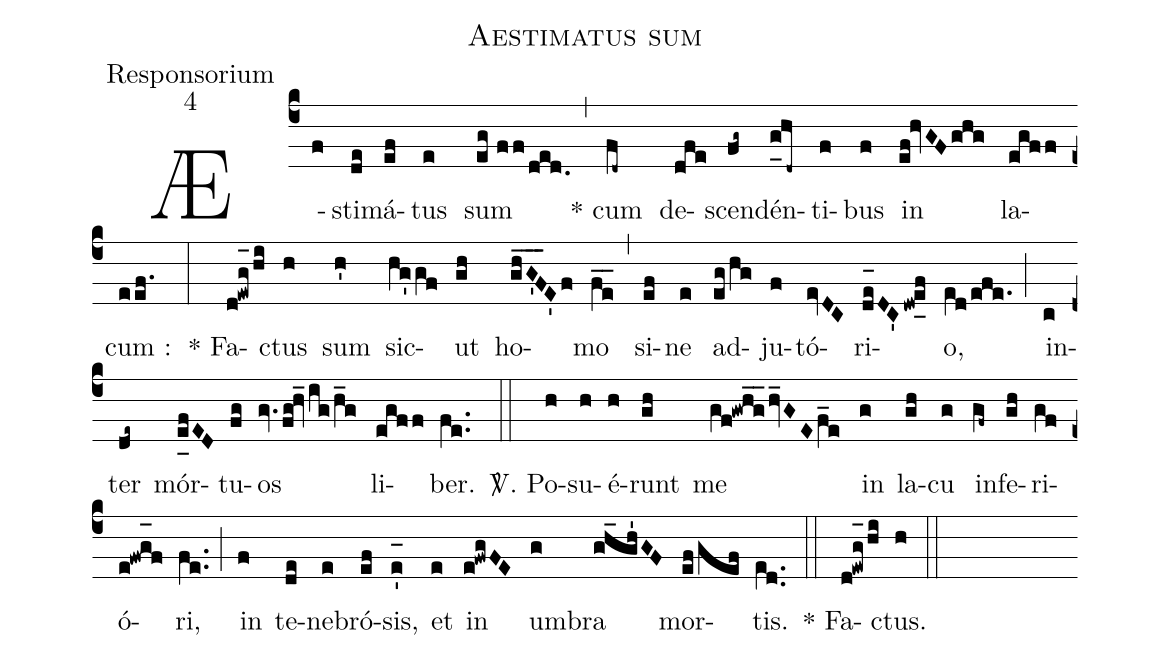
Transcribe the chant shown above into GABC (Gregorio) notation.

name:Aestimatus sum;
office-part:Responsorium;
mode:4;
%%
(c4) Æ(f)sti(de)má(ef)tus(e) sum(eg//ff/ded.) (,) * cum(fd~) de(dfe)scen(fg~)dén(g_[uh:l]hd~)ti(f)bus(f) in(ef!hvGFghg) la(egff)cum :(eef.) (:) * Fa(d!ewg_[oh:h]/hi)ctus(h) sum(h') sic(hg'gf)ut(gh) ho(gh_G'_F_3E'f)mo(fe__) (,) si(ef)ne(e) ad(eg/hg)ju(f)tó(evDC)ri(de_[oh:h]DC'dw!e_[uh:l]f)o,(e[ll:1]d/efe.) (;) in(c)ter(de~) mór(e_[uh:l]fED)tu(fg)os(gv.fg!hv_ig/h_g) li(egff)ber.(fe..) (::)
<sp>V/</sp>. Po(h)su(h)é(h)runt(gh) me(gf!gwh_g_2hv_GEf_e) in(g) la(gh)cu(g) in(gf~)fe(gh)ri(gf)ó(e!fwg_[oh:h]f)ri,(fe..) (;) in(f) te(de)ne(e)bró(ef)sis,(e'_[oh:h]) et(e) in(e!fwgFE) um(g)bra(gh_gh'GF) mor(ef/gef)tis.(e[ll:1]d..) (::) * Fa(d!ewg_[oh:h]/hi)ctus.(h) (::)
